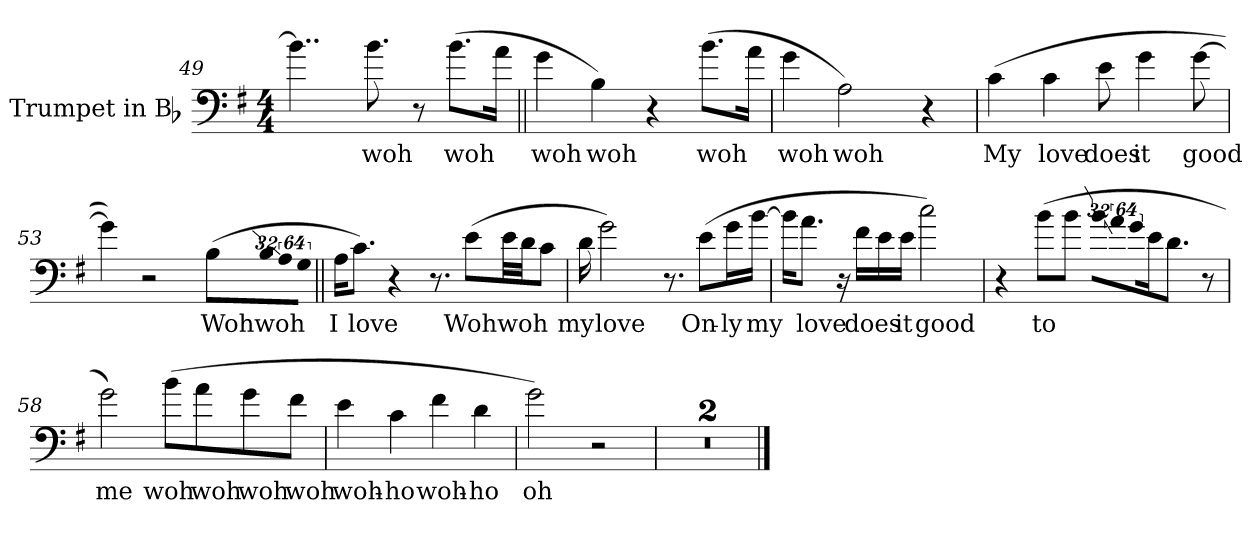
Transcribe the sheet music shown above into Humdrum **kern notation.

**kern	**text
*part1	*part1
*staff1	*staff1
*I"Trumpet in Bb	*
*I'Tpt.	*
*clefF4	*
*ITrd1c2	*
*k[b-]	*
*F:	*
*M4/4	*
=49	=49
4..ai\]	.
!	!LO:LY:b:color=#000000
8.ai\	woh
8r	.
!	!LO:LY:b:color=#000000
(8.ai\L	woh
16gi\Jk	.
!!LO:LB:g=z
=50||	=50||
!	!LO:LY:b:color=#000000
4fi\	woh
!	!LO:LY:b:color=#000000
4Ai\)	woh
4r	.
!	!LO:LY:b:color=#000000
(8.ai\L	woh
16gi\Jk	.
=51	=51
!	!LO:LY:b:color=#000000
4fi\	woh
!	!LO:LY:b:color=#000000
2Gi\)	woh
4r	.
=52	=52
!	!LO:LY:b:color=#000000
(4B-i\	My
!	!LO:LY:b:color=#000000
4B-i\	love
!	!LO:LY:b:color=#000000
8di\	does
!	!LO:LY:b:color=#000000
4fi\	it
!	!LO:LY:b:color=#000000
[8fi\	good
=53	=53
4fi\])	.
2r	.
!	!LO:LY:b:color=#000000
(8Ai\L	Woh
!LO:N:vis=16	!
!	!LO:LY:b:color=#000000
512%21Ai\L	woh
!LO:N:vis=16	!
1024%43Gi\	.
!LO:N:vis=16	!
1024%43Fi\JJ	.
!!LO:LB:g=z
=54||	=54||
!	!LO:LY:b:color=#000000
16Gi\KL	I
!	!LO:LY:b:color=#000000
8.B-i\J)	love
4r	.
8.r	.
!	!LO:LY:b:color=#000000
(8di\L	Woh
!	!LO:LY:b:color=#000000
32di\LL	woh
32ci\JJ	.
8B-i\J	.
=55	=55
!	!LO:LY:b:color=#000000
16ci\	my
!	!LO:LY:b:color=#000000
2fi\)	love
8.r	.
!	!LO:LY:b:color=#000000
(8di\L	On-
!	!LO:LY:b:color=#000000
16fi\L	-ly
!	!LO:LY:b:color=#000000
[16ai\JJ	my
=56	=56
16ai\KL]	.
!	!LO:LY:b:color=#000000
8.gi\J	love
16r	.
!	!LO:LY:b:color=#000000
16ei\LL	does
16di\	.
!	!LO:LY:b:color=#000000
16di\JJ	it
!	!LO:LY:b:color=#000000
2b-i\)	good
=57	=57
4r	.
!	!LO:LY:b:color=#000000
(8ai\L	to
8ai\J	.
!LO:N:vis=16	!
512%21ai\LL	.
!LO:N:vis=16	!
1024%43gi\	.
!LO:N:vis=16	!
1024%43fi\J	.
16di\K	.
8.ci\J	.
8r	.
!!LO:LB:g=z
=58	=58
!	!LO:LY:b:color=#000000
2fi\)	me
!	!LO:LY:b:color=#000000
(8ai\L	woh
!	!LO:LY:b:color=#000000
8gi\	woh
!	!LO:LY:b:color=#000000
8fi\	woh
!	!LO:LY:b:color=#000000
8ei\J	woh
=59	=59
!	!LO:LY:b:color=#000000
4di\	woh-
!	!LO:LY:b:color=#000000
4B-i\	-ho
!	!LO:LY:b:color=#000000
4ei\	woh-
!	!LO:LY:b:color=#000000
4ci\	-ho
=60	=60
!	!LO:LY:b:color=#000000
2fi\)	oh
2r	.
=61	=61
1r	.
=62	=62
1r	.
==	==
*-	*-
